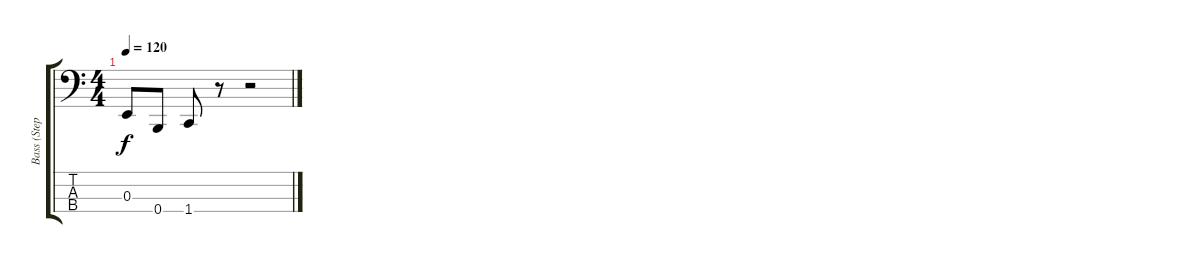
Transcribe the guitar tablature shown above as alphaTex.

\track ("Bass (Stephane Barbe)" "Bass (Step") {instrument electricbasspick}
\staff {score tabs}
\tuning (D2 A1 E1 B0) {hide}
\ts (4 4)
\tempo 120
\clef f4
\ks c
0.3.8{dy f} 0.4.8 1.4.8 r.8 r.2
